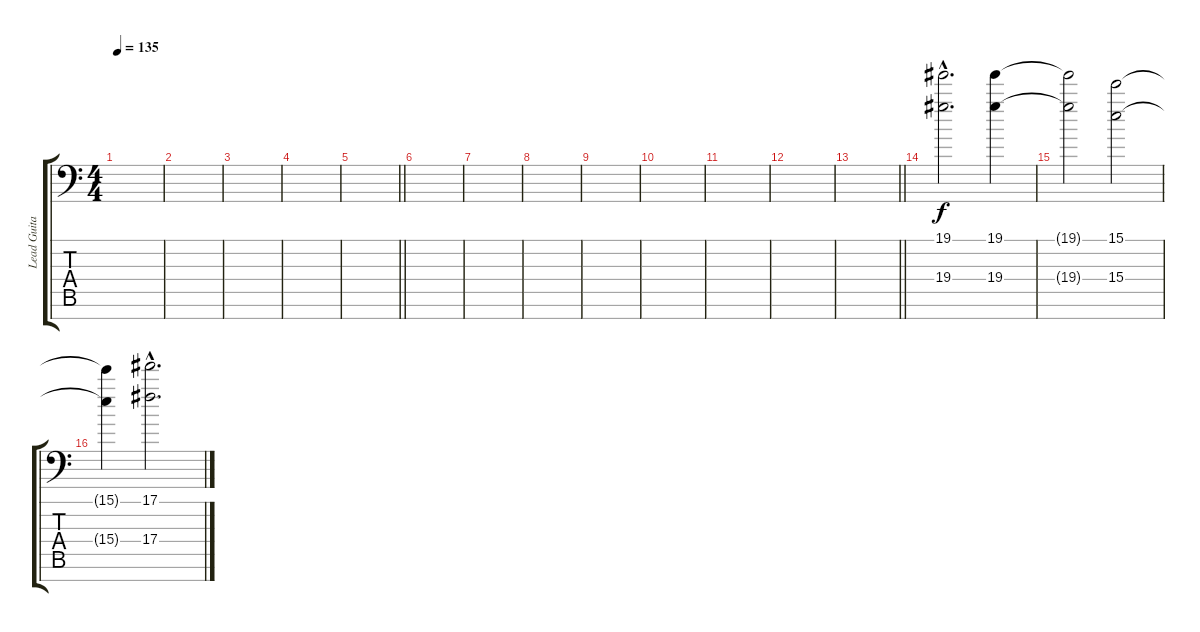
\track ("Lead Guitar #1" "Lead Guita") {instrument distortionguitar}
\staff {score tabs}
\tuning (Db4 Ab3 Eb3 Db3 Ab2 Eb2 Ab1) {hide}
\ts (4 4)
\tempo 135
\clef f4
\ks c
|
|
|
|
\barLineRight lightlight
|
\section ("" "")
|
|
|
|
|
|
|
\barLineRight lightlight
|
\section ("" "")
(19.1{hac} 19.4{hac}).2{d volume 16 instrument electricguitarmuted} (19.1 19.4).4 |
(19.1{t} 19.4{t}).2 (15.1 15.4).2 |
(15.1{t} 15.4{t}).4 (17.1{hac} 17.4{hac}).2{d}
